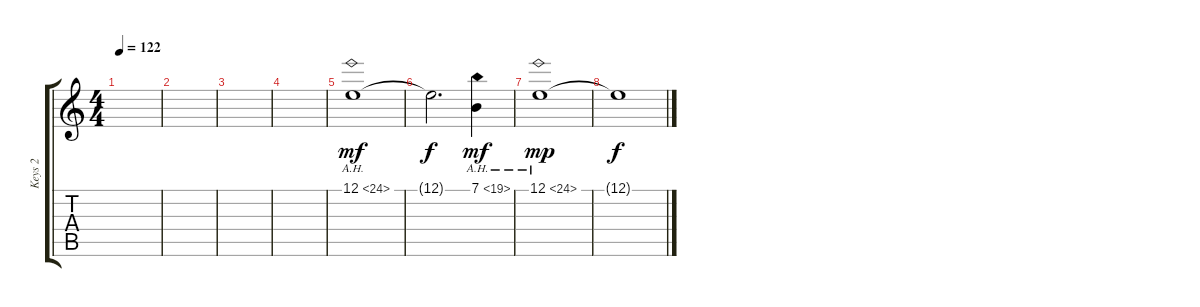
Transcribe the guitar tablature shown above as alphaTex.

\track ("Keys 2" "Keys 2") {instrument lead3calliope}
\staff {score tabs}
\tuning (E4 B3 G3 D3 A2 E2) {hide}
\ts (4 4)
\tempo 122
\clef g2
\ks c
|
|
|
|
12.1{ah 12}.1{dy mf volume 9} |
12.1{t}.2{d dy f} 7.1{ah 12}.4{dy mf} |
12.1{ah 12}.1{dy mp} |
12.1{t}.1{dy f}
